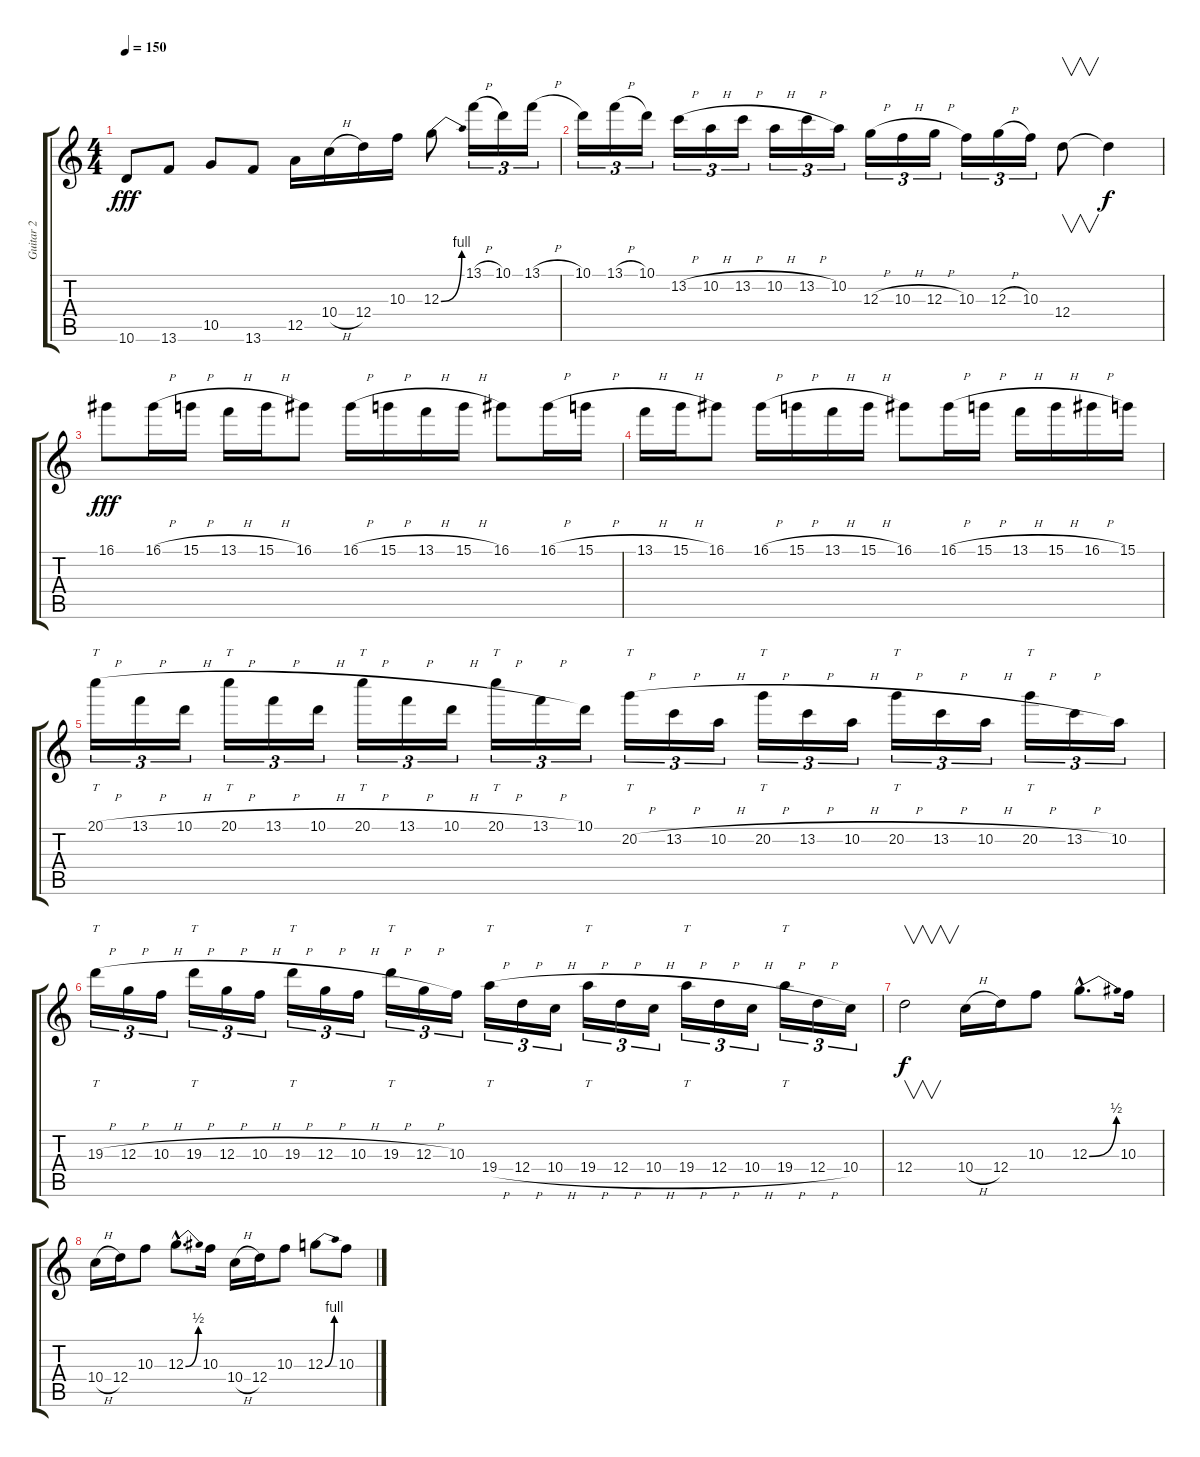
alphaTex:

\track ("Guitar 2" "Guitar 2") {instrument distortionguitar}
\staff {score tabs}
\tuning (E4 B3 G3 D3 A2 E2) {hide}
\ts (4 4)
\tempo 150
\clef g2
\ks c
10.6.8{dy fff} 13.6.8 10.5.8 13.6.8 12.5.16 10.4{h}.16 12.4.16 10.3.16 12.3{be (bend 0 0 60 4)}.8 13.1{h}.16{tu (3 2)} 10.1.16{tu (3 2)} 13.1{h}.16{tu (3 2)} |
10.1.16{tu (3 2)} 13.1{h}.16{tu (3 2)} 10.1.16{tu (3 2)} 13.2{h}.16{tu (3 2)} 10.2{h}.16{tu (3 2)} 13.2{h}.16{tu (3 2)} 10.2{h}.16{tu (3 2)} 13.2{h}.16{tu (3 2)} 10.2.16{tu (3 2)} 12.3{h}.16{tu (3 2)} 10.3{h}.16{tu (3 2)} 12.3{h}.16{tu (3 2)} 10.3.16{tu (3 2)} 12.3{h}.16{tu (3 2)} 10.3.16{tu (3 2)} 12.4.8{v} 12.4{t}.4{dy f} |
16.1.8{dy fff} 16.1{h}.16 15.1{h}.16 13.1{h}.16 15.1{h}.16 16.1.8 16.1{h}.16 15.1{h}.16 13.1{h}.16 15.1{h}.16 16.1.8 16.1{h}.16 15.1{h}.16 |
13.1{h}.16 15.1{h}.16 16.1.8 16.1{h}.16 15.1{h}.16 13.1{h}.16 15.1{h}.16 16.1.8 16.1{h}.16 15.1{h}.16 13.1{h}.16 15.1{h}.16 16.1{h}.16 15.1.16 |
20.1{h}.16{tt tu (3 2)} 13.1{h}.16{tu (3 2)} 10.1{h}.16{tu (3 2)} 20.1{h}.16{tt tu (3 2)} 13.1{h}.16{tu (3 2)} 10.1{h}.16{tu (3 2)} 20.1{h}.16{tt tu (3 2)} 13.1{h}.16{tu (3 2)} 10.1{h}.16{tu (3 2)} 20.1{h}.16{tt tu (3 2)} 13.1{h}.16{tu (3 2)} 10.1.16{tu (3 2)} 20.2{h}.16{tt tu (3 2)} 13.2{h}.16{tu (3 2)} 10.2{h}.16{tu (3 2)} 20.2{h}.16{tt tu (3 2)} 13.2{h}.16{tu (3 2)} 10.2{h}.16{tu (3 2)} 20.2{h}.16{tt tu (3 2)} 13.2{h}.16{tu (3 2)} 10.2{h}.16{tu (3 2)} 20.2{h}.16{tt tu (3 2)} 13.2{h}.16{tu (3 2)} 10.2.16{tu (3 2)} |
19.3{h}.16{tt tu (3 2)} 12.3{h}.16{tu (3 2)} 10.3{h}.16{tu (3 2)} 19.3{h}.16{tt tu (3 2)} 12.3{h}.16{tu (3 2)} 10.3{h}.16{tu (3 2)} 19.3{h}.16{tt tu (3 2)} 12.3{h}.16{tu (3 2)} 10.3{h}.16{tu (3 2)} 19.3{h}.16{tt tu (3 2)} 12.3{h}.16{tu (3 2)} 10.3.16{tu (3 2)} 19.4{h}.16{tt tu (3 2)} 12.4{h}.16{tu (3 2)} 10.4{h}.16{tu (3 2)} 19.4{h}.16{tt tu (3 2)} 12.4{h}.16{tu (3 2)} 10.4{h}.16{tu (3 2)} 19.4{h}.16{tt tu (3 2)} 12.4{h}.16{tu (3 2)} 10.4{h}.16{tu (3 2)} 19.4{h}.16{tt tu (3 2)} 12.4{h}.16{tu (3 2)} 10.4.16{tu (3 2)} |
12.4.2{v dy f} 10.4{h}.16 12.4.16 10.3.8 12.3{be (bend 0 0 60 2) hac}.8{d} 10.3.16 |
10.4{h}.16 12.4.16 10.3.8 12.3{be (bend 0 0 60 2) hac}.8{d} 10.3.16 10.4{h}.16 12.4.16 10.3.8 12.3{be (bend 0 0 60 4)}.8 10.3.8
